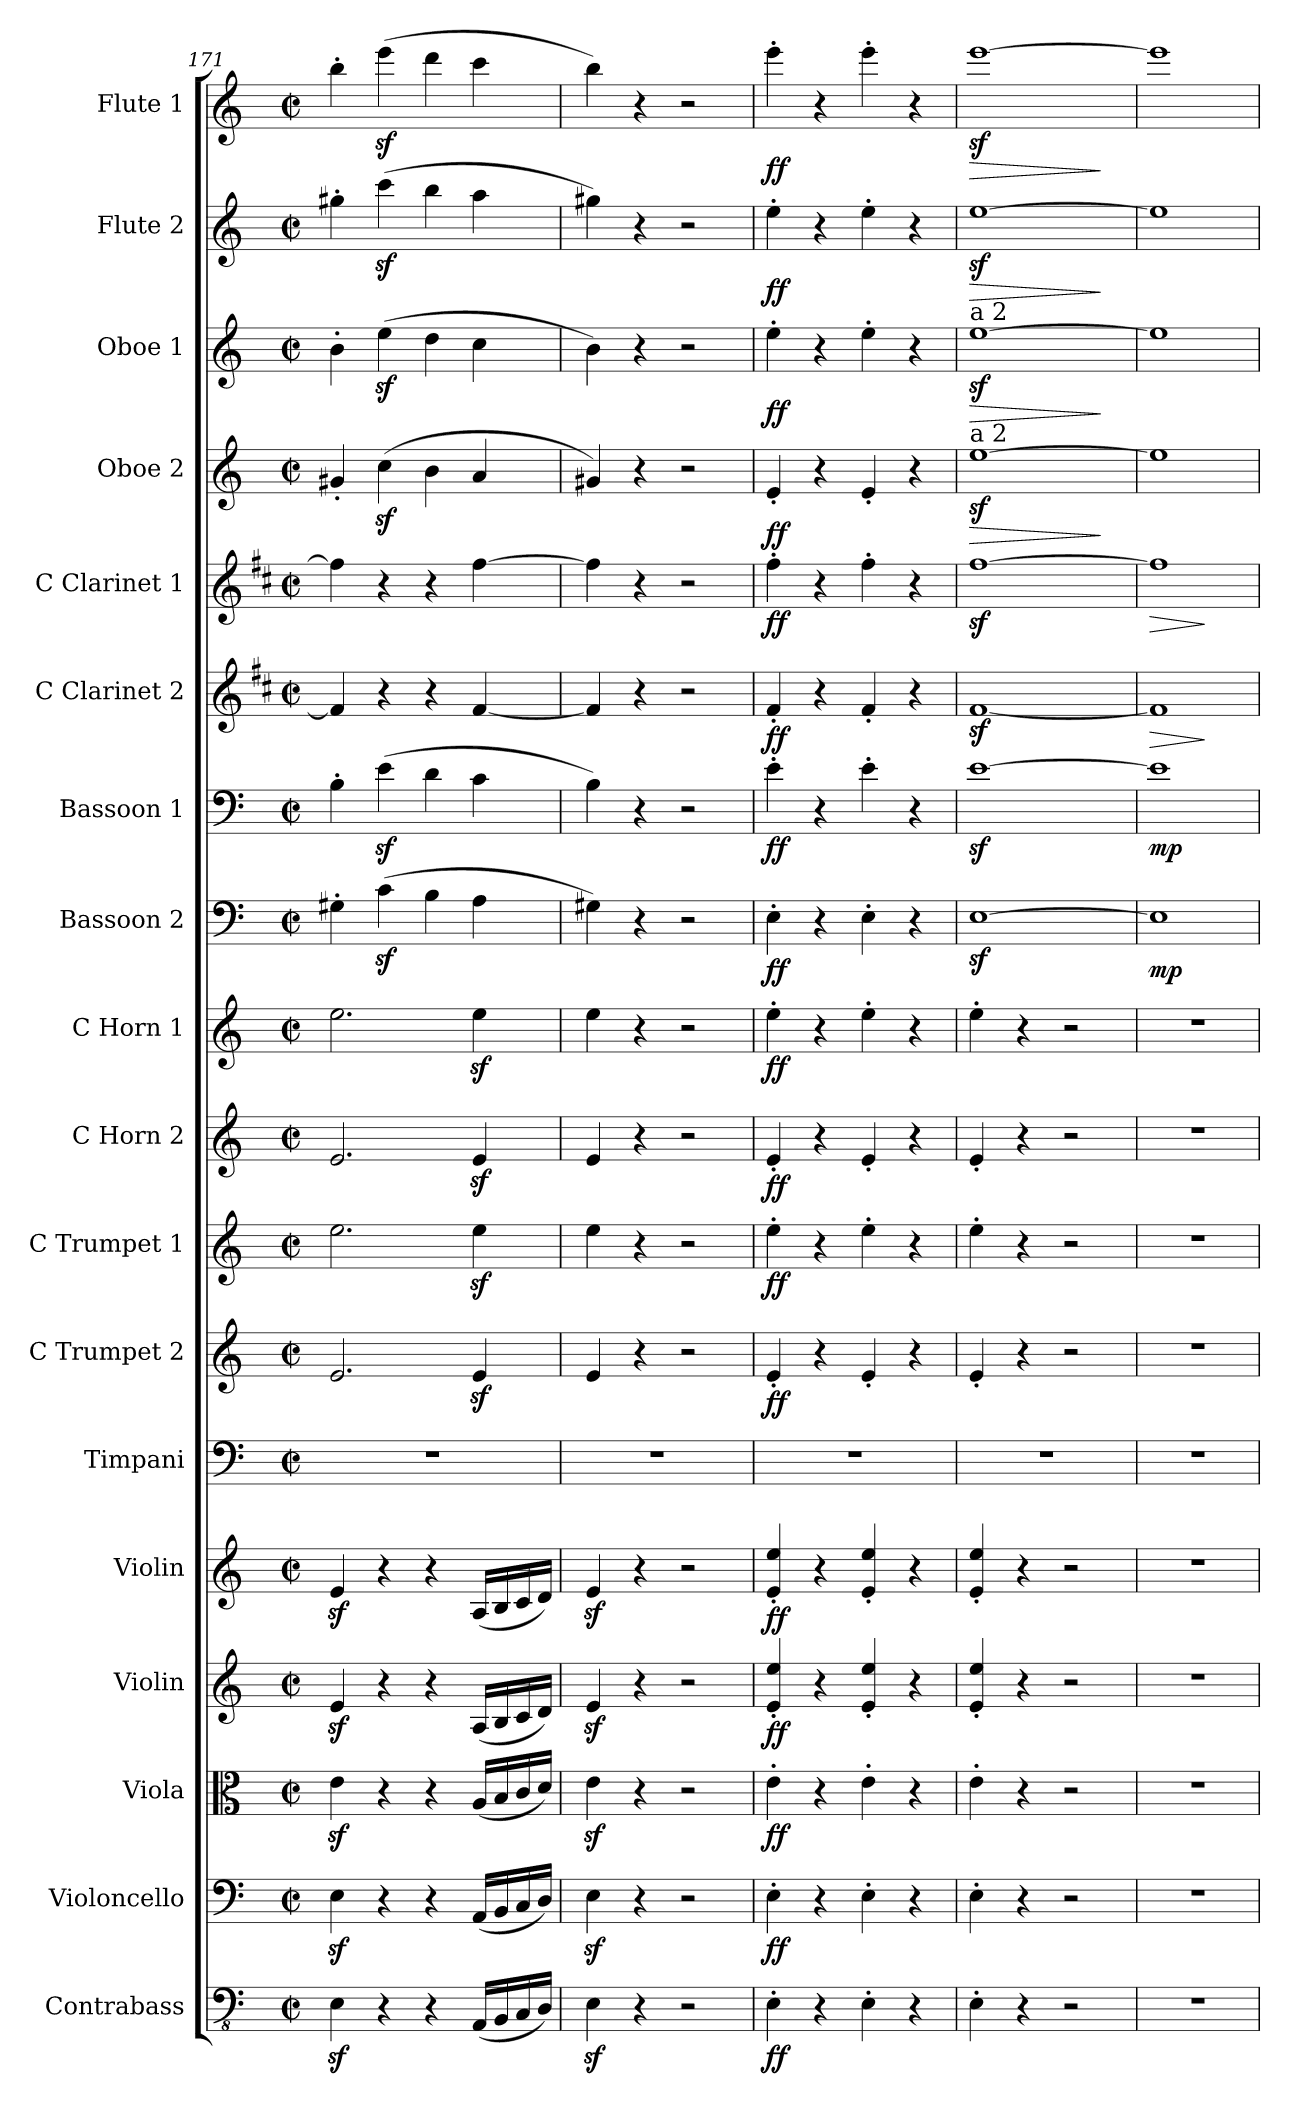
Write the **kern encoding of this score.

**kern	**dynam	**kern	**dynam	**kern	**dynam	**kern	**dynam	**kern	**dynam	**kern	**kern	**dynam	**kern	**dynam	**kern	**dynam	**kern	**dynam	**kern	**dynam	**kern	**dynam	**kern	**dynam	**kern	**dynam	**kern	**dynam	**kern	**dynam	**kern	**dynam	**kern	**dynam
*part18	*part18	*part17	*part17	*part16	*part16	*part15	*part15	*part14	*part14	*part13	*part12	*part12	*part11	*part11	*part10	*part10	*part9	*part9	*part8	*part8	*part7	*part7	*part6	*part6	*part5	*part5	*part4	*part4	*part3	*part3	*part2	*part2	*part1	*part1
*staff18	*staff18	*staff17	*staff17	*staff16	*staff16	*staff15	*staff15	*staff14	*staff14	*staff13	*staff12	*staff12	*staff11	*staff11	*staff10	*staff10	*staff9	*staff9	*staff8	*staff8	*staff7	*staff7	*staff6	*staff6	*staff5	*staff5	*staff4	*staff4	*staff3	*staff3	*staff2	*staff2	*staff1	*staff1
*I"Contrabass	*	*I"Violoncello	*	*I"Viola	*	*I"Violin	*	*I"Violin	*	*I"Timpani	*I"C Trumpet 2	*	*I"C Trumpet 1	*	*I"C Horn 2	*	*I"C Horn 1	*	*I"Bassoon 2	*	*I"Bassoon 1	*	*I"C Clarinet 2	*	*I"C Clarinet 1	*	*I"Oboe 2	*	*I"Oboe 1	*	*I"Flute 2	*	*I"Flute 1	*
*I'Cb	*	*I'Vc	*	*I'Vla	*	*I'Vln	*	*I'Vln	*	*I'Timp	*I'Tpt 2	*	*I'Tpt 1	*	*I'Hn 2	*	*I'Hn 1	*	*I'Bsn 2	*	*I'Bsn 1	*	*I'Cl.2	*	*I'Cl.1	*	*I'Ob 2	*	*I'Ob 1	*	*I'Fl 2	*	*I'Fl 1	*
!!LO:PB:g=z
*clefFv4	*	*clefF4	*	*clefC3	*	*clefG2	*	*clefG2	*	*clefF4	*clefG2	*	*clefG2	*	*clefG2	*	*clefG2	*	*clefF4	*	*clefF4	*	*clefG2	*	*clefG2	*	*clefG2	*	*clefG2	*	*clefG2	*	*clefG2	*
*	*	*	*	*	*	*	*	*	*	*	*	*	*	*	*ITrd7c12	*	*ITrd7c12	*	*	*	*	*	*ITrd1c2	*	*ITrd1c2	*	*	*	*	*	*	*	*	*
*k[]	*	*k[]	*	*k[]	*	*k[]	*	*k[]	*	*k[]	*k[]	*	*k[]	*	*k[]	*	*k[]	*	*k[]	*	*k[]	*	*k[]	*	*k[]	*	*k[]	*	*k[]	*	*k[]	*	*k[]	*
*M2/2	*	*M2/2	*	*M2/2	*	*M2/2	*	*M2/2	*	*M2/2	*M2/2	*	*M2/2	*	*M2/2	*	*M2/2	*	*M2/2	*	*M2/2	*	*M2/2	*	*M2/2	*	*M2/2	*	*M2/2	*	*M2/2	*	*M2/2	*
*met(c|)	*	*met(c|)	*	*met(c|)	*	*met(c|)	*	*met(c|)	*	*met(c|)	*met(c|)	*	*met(c|)	*	*met(c|)	*	*met(c|)	*	*met(c|)	*	*met(c|)	*	*met(c|)	*	*met(c|)	*	*met(c|)	*	*met(c|)	*	*met(c|)	*	*met(c|)	*
=171	=171	=171	=171	=171	=171	=171	=171	=171	=171	=171	=171	=171	=171	=171	=171	=171	=171	=171	=171	=171	=171	=171	=171	=171	=171	=171	=171	=171	=171	=171	=171	=171	=171	=171
4EEz<\	.	4Ez<\	.	4ez<\	.	4ez</	.	4ez</	.	1r	2.e/	.	2.ee\	.	2.E/	.	2.e\	.	4G#X'\	.	4B'\	.	4e/]	.	4ee\]	.	4g#X'/	.	4b'\	.	4gg#X'\	.	4bb'\	.
4r	.	4r	.	4r	.	4r	.	4r	.	.	.	.	.	.	.	.	.	.	(>4cz<\	.	(>4ez<\	.	4r	.	4r	.	(>4ccz<\	.	(>4eez<\	.	(>4cccz<\	.	(>4eeez<\	.
4r	.	4r	.	4r	.	4r	.	4r	.	.	.	.	.	.	.	.	.	.	4B\	.	4d\	.	4r	.	4r	.	4b\	.	4dd\	.	4bb\	.	4ddd\	.
(<16AAA/LL	.	(<16AA/LL	.	(<16A/LL	.	(<16A/LL	.	(<16A/LL	.	.	4ez</	.	4eez<\	.	4Ez</	.	4ez<\	.	4A\	.	4c\	.	[4e/	.	[4ee\	.	4a/	.	4cc\	.	4aa\	.	4ccc\	.
16BBB/	.	16BB/	.	16B/	.	16B/	.	16B/	.	.	.	.	.	.	.	.	.	.	.	.	.	.	.	.	.	.	.	.	.	.	.	.	.	.
16CC/	.	16C/	.	16c/	.	16c/	.	16c/	.	.	.	.	.	.	.	.	.	.	.	.	.	.	.	.	.	.	.	.	.	.	.	.	.	.
16DD/JJ)	.	16D/JJ)	.	16d/JJ)	.	16d/JJ)	.	16d/JJ)	.	.	.	.	.	.	.	.	.	.	.	.	.	.	.	.	.	.	.	.	.	.	.	.	.	.
=172	=172	=172	=172	=172	=172	=172	=172	=172	=172	=172	=172	=172	=172	=172	=172	=172	=172	=172	=172	=172	=172	=172	=172	=172	=172	=172	=172	=172	=172	=172	=172	=172	=172	=172
4EEz<\	.	4Ez<\	.	4ez<\	.	4ez</	.	4ez</	.	1r	4e/	.	4ee\	.	4E/	.	4e\	.	4G#X\)	.	4B\)	.	4e/]	.	4ee\]	.	4g#X/)	.	4b\)	.	4gg#X\)	.	4bb\)	.
4r	.	4r	.	4r	.	4r	.	4r	.	.	4r	.	4r	.	4r	.	4r	.	4r	.	4r	.	4r	.	4r	.	4r	.	4r	.	4r	.	4r	.
2r	.	2r	.	2r	.	2r	.	2r	.	.	2r	.	2r	.	2r	.	2r	.	2r	.	2r	.	2r	.	2r	.	2r	.	2r	.	2r	.	2r	.
=173	=173	=173	=173	=173	=173	=173	=173	=173	=173	=173	=173	=173	=173	=173	=173	=173	=173	=173	=173	=173	=173	=173	=173	=173	=173	=173	=173	=173	=173	=173	=173	=173	=173	=173
!	!LO:DY:b	!	!LO:DY:b	!	!LO:DY:b	!	!LO:DY:b	!	!LO:DY:b	!	!	!LO:DY:b	!	!LO:DY:b	!	!LO:DY:b	!	!LO:DY:b	!	!LO:DY:b	!	!LO:DY:b	!	!LO:DY:b	!	!LO:DY:b	!	!LO:DY:b	!	!LO:DY:b	!	!LO:DY:b	!	!LO:DY:b
4EE'\	ff	4E'\	ff	4e'\	ff	4e/' 4ee/'	ff	4e/' 4ee/'	ff	1r	4e'/	ff	4ee'\	ff	4E'/	ff	4e'\	ff	4E'\	ff	4e'\	ff	4e'/	ff	4ee'\	ff	4e'/	ff	4ee'\	ff	4ee'\	ff	4eee'\	ff
4r	.	4r	.	4r	.	4r	.	4r	.	.	4r	.	4r	.	4r	.	4r	.	4r	.	4r	.	4r	.	4r	.	4r	.	4r	.	4r	.	4r	.
4EE'\	.	4E'\	.	4e'\	.	4e/' 4ee/'	.	4e/' 4ee/'	.	.	4e'/	.	4ee'\	.	4E'/	.	4e'\	.	4E'\	.	4e'\	.	4e'/	.	4ee'\	.	4e'/	.	4ee'\	.	4ee'\	.	4eee'\	.
4r	.	4r	.	4r	.	4r	.	4r	.	.	4r	.	4r	.	4r	.	4r	.	4r	.	4r	.	4r	.	4r	.	4r	.	4r	.	4r	.	4r	.
=174	=174	=174	=174	=174	=174	=174	=174	=174	=174	=174	=174	=174	=174	=174	=174	=174	=174	=174	=174	=174	=174	=174	=174	=174	=174	=174	=174	=174	=174	=174	=174	=174	=174	=174
!	!	!	!	!	!	!	!	!	!	!	!	!	!	!	!	!	!	!	!	!	!	!	!	!	!	!	!	!	!LO:TX:a:t=a 2	!	!	!	!	!
!	!	!	!	!	!	!	!	!	!	!	!	!	!	!	!	!	!	!	!	!	!	!	!	!	!	!	!LO:TX:a:t=a 2	!	!	!	!	!	!	!
!	!	!	!	!	!	!	!	!	!	!	!	!	!	!	!	!	!	!	!	!	!	!	!	!	!	!	!	!LO:HP:b	!	!LO:HP:b	!	!LO:HP:b	!	!LO:HP:b
4EE'\	.	4E'\	.	4e'\	.	4e/' 4ee/'	.	4e/' 4ee/'	.	1r	4e'/	.	4ee'\	.	4E'/	.	4e'\	.	[1Ez<	.	[1ez<	.	[1ez<	.	[1eez<	.	[1eez<	>	[1eez<	>	[1eez<	>	[1eeez<	>
4r	.	4r	.	4r	.	4r	.	4r	.	.	4r	.	4r	.	4r	.	4r	.	.	.	.	.	.	.	.	.	.	.	.	.	.	.	.	.
2r	.	2r	.	2r	.	2r	.	2r	.	.	2r	.	2r	.	2r	.	2r	.	.	.	.	.	.	.	.	.	.	.	.	.	.	.	.	.
.	.	.	.	.	.	.	.	.	.	.	.	.	.	.	.	.	.	.	.	.	.	.	.	.	.	.	.	]	.	]	.	]	.	]
=175	=175	=175	=175	=175	=175	=175	=175	=175	=175	=175	=175	=175	=175	=175	=175	=175	=175	=175	=175	=175	=175	=175	=175	=175	=175	=175	=175	=175	=175	=175	=175	=175	=175	=175
!	!	!	!	!	!	!	!	!	!	!	!	!	!	!	!	!	!	!	!	!LO:DY:b	!	!LO:DY:b	!	!LO:HP:b	!	!LO:HP:b	!	!	!	!	!	!	!	!
1r	.	1r	.	1r	.	1r	.	1r	.	1r	1r	.	1r	.	1r	.	1r	.	1E]	mp	1e]	mp	1e]	>	1ee]	>	1ee]	.	1ee]	.	1ee]	.	1eee]	.
.	.	.	.	.	.	.	.	.	.	.	.	.	.	.	.	.	.	.	.	.	.	.	.	]	.	]	.	.	.	.	.	.	.	.
=	=	=	=	=	=	=	=	=	=	=	=	=	=	=	=	=	=	=	=	=	=	=	=	=	=	=	=	=	=	=	=	=	=	=
*-	*-	*-	*-	*-	*-	*-	*-	*-	*-	*-	*-	*-	*-	*-	*-	*-	*-	*-	*-	*-	*-	*-	*-	*-	*-	*-	*-	*-	*-	*-	*-	*-	*-	*-
